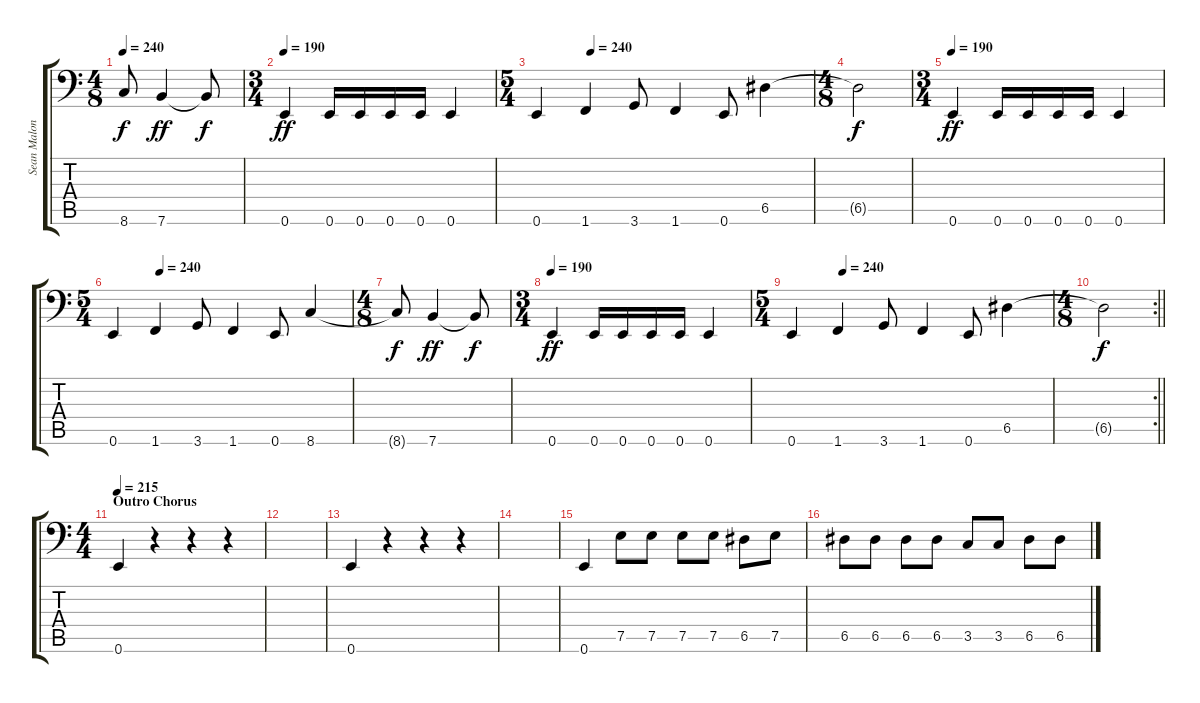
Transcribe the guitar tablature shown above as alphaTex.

\track ("Sean Malone (Cynic)" "Sean Malon") {instrument electricbasspick}
\staff {score tabs}
\tuning (E3 B2 G2 D2 A1 E1) {hide}
\ts (4 8)
\tempo 240
\clef f4
\ks c
8.6{t}.8{dy f} 7.6.4{dy ff} 7.6{t}.8{dy f} |
\ts (3 4)
\tempo 190
0.6.4{dy ff volume 15} 0.6.16 0.6.16 0.6.16 0.6.16 0.6.4 |
\ts (5 4)
\tempo (240 0.2)
0.6.4 1.6.4 3.6.8 1.6.4 0.6.8 6.5.4 |
\ts (4 8)
6.5{t}.2{dy f} |
\ts (3 4)
\tempo 190
0.6.4{dy ff volume 15} 0.6.16 0.6.16 0.6.16 0.6.16 0.6.4 |
\ts (5 4)
\tempo (240 0.2)
0.6.4 1.6.4 3.6.8 1.6.4 0.6.8 8.6.4 |
\ts (4 8)
8.6{t}.8{dy f} 7.6.4{dy ff} 7.6{t}.8{dy f} |
\ts (3 4)
\tempo 190
0.6.4{dy ff volume 16} 0.6.16 0.6.16 0.6.16 0.6.16 0.6.4 |
\ts (5 4)
\tempo (240 0.2)
0.6.4 1.6.4 3.6.8 1.6.4 0.6.8 6.5.4 |
\rc 2
\ts (4 8)
\barLineRight lightlight
6.5{t}.2{dy f} |
\ts (4 4)
\section ("" "Outro Chorus")
\tempo 215
0.6.4 r.4 r.4 r.4 |
|
0.6.4 r.4 r.4 r.4 |
|
0.6.4 7.5.8 7.5.8 7.5.8 7.5.8 6.5.8 7.5.8 |
6.5.8 6.5.8 6.5.8 6.5.8 3.5.8 3.5.8 6.5.8 6.5.8
